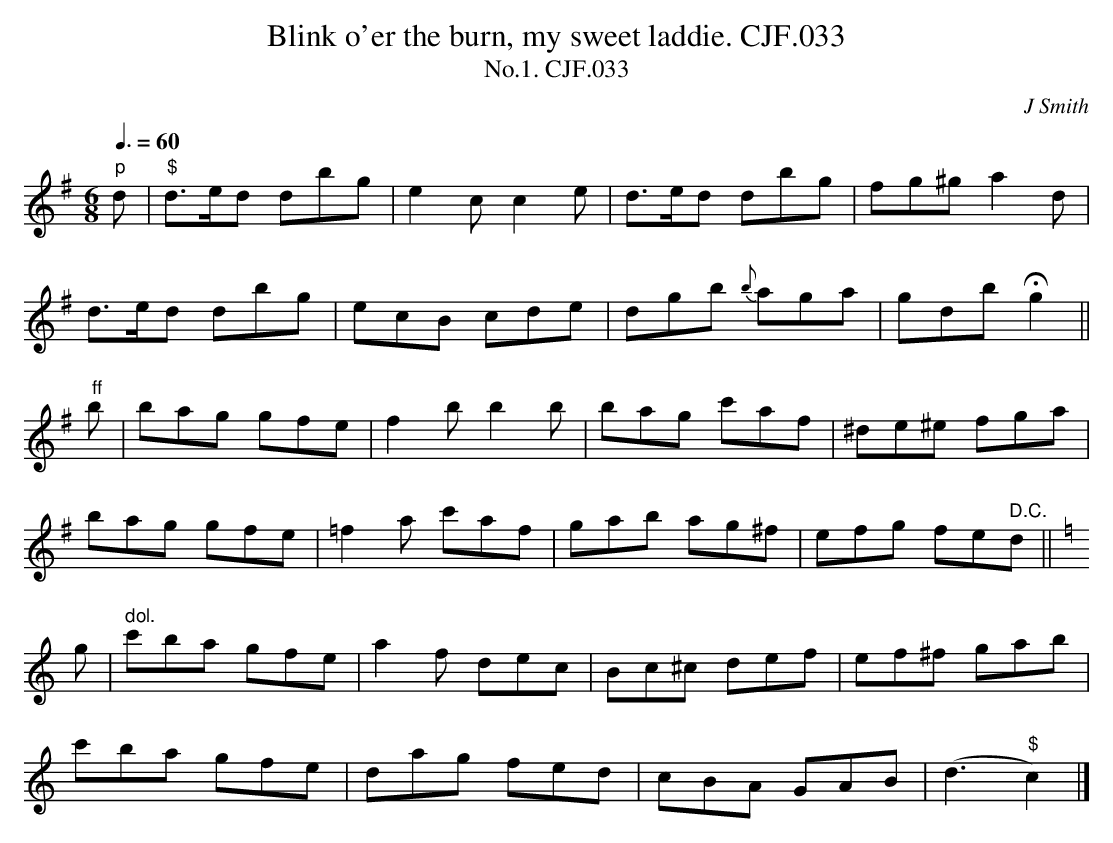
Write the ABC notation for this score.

X:1
T:Blink o'er the burn, my sweet laddie. CJF.033
T:No.1. CJF.033
C:J Smith
M:6/8
L:1/8
Q:3/8=60
K:G
"p"d|"$"\
d>ed dbg|e2cc2e|d>ed dbg|fg^ga2d|
d>ed dbg|ecB cde|dgb {b}aga|gdbHg2||
" ff"b|bag gfe|f2bb2b|bag c'af|^de^e fga|
bag gfe|=f2a c'af|gab ag^f|efg ">"fe" D.C."d||
K:C
g|" dol."c'ba gfe|a2f dec|Bc^c def|ef^f gab|
c'ba gfe|dag fed|cBA GAB|(d3"$"c2)|]
